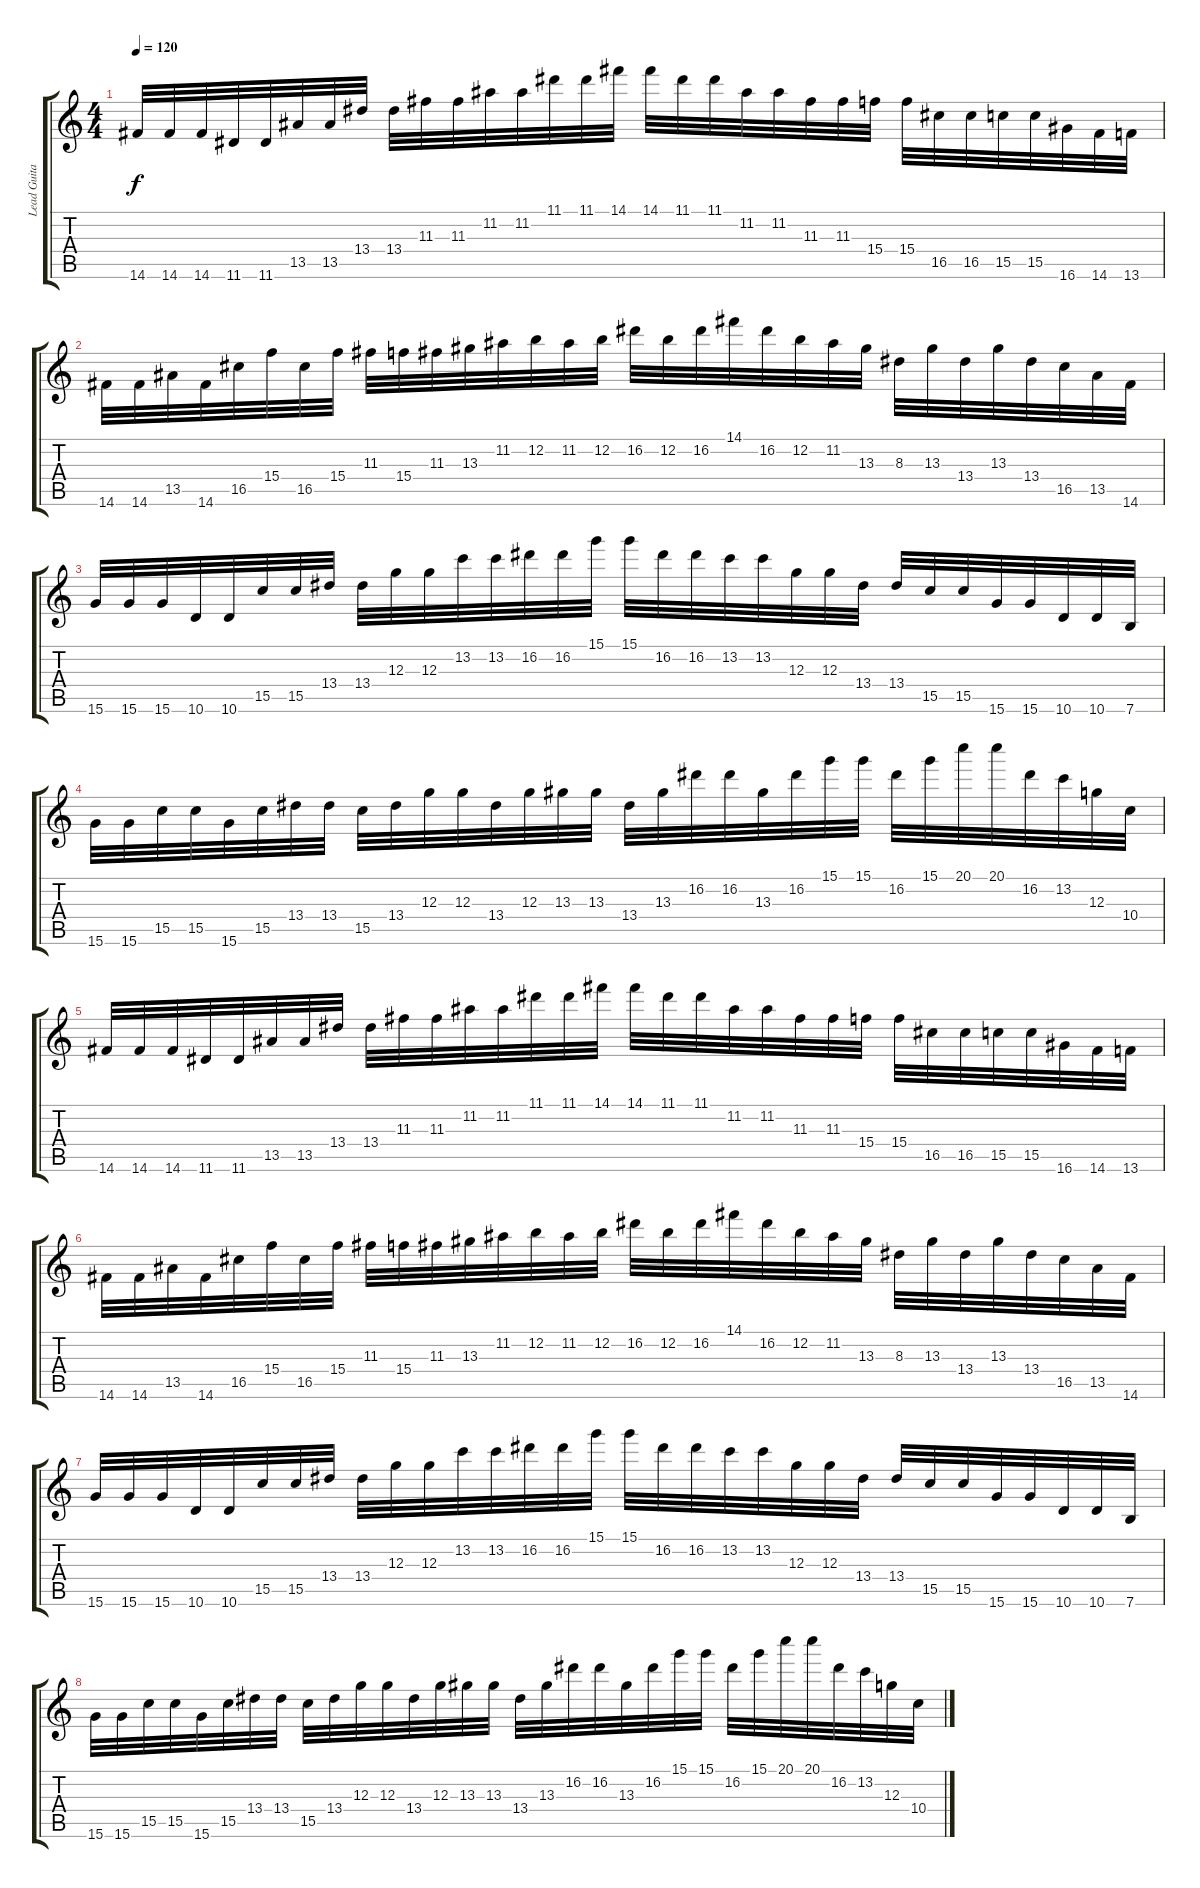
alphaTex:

\track ("Lead Guitars" "Lead Guita") {instrument overdrivenguitar}
\staff {score tabs}
\tuning (E4 B3 G3 D3 A2 E2) {hide}
\ts (4 4)
\tempo 120
\clef g2
\ks c
14.6.32{dy f} 14.6.32 14.6.32 11.6.32 11.6.32 13.5.32 13.5.32 13.4.32 13.4.32 11.3.32 11.3.32 11.2.32 11.2.32 11.1.32 11.1.32 14.1.32 14.1.32 11.1.32 11.1.32 11.2.32 11.2.32 11.3.32 11.3.32 15.4.32 15.4.32 16.5.32 16.5.32 15.5.32 15.5.32 16.6.32 14.6.32 13.6.32 |
14.6.32 14.6.32 13.5.32 14.6.32 16.5.32 15.4.32 16.5.32 15.4.32 11.3.32 15.4.32 11.3.32 13.3.32 11.2.32 12.2.32 11.2.32 12.2.32 16.2.32 12.2.32 16.2.32 14.1.32 16.2.32 12.2.32 11.2.32 13.3.32 8.3.32 13.3.32 13.4.32 13.3.32 13.4.32 16.5.32 13.5.32 14.6.32 |
15.6.32 15.6.32 15.6.32 10.6.32 10.6.32 15.5.32 15.5.32 13.4.32 13.4.32 12.3.32 12.3.32 13.2.32 13.2.32 16.2.32 16.2.32 15.1.32 15.1.32 16.2.32 16.2.32 13.2.32 13.2.32 12.3.32 12.3.32 13.4.32 13.4.32 15.5.32 15.5.32 15.6.32 15.6.32 10.6.32 10.6.32 7.6.32 |
15.6.32 15.6.32 15.5.32 15.5.32 15.6.32 15.5.32 13.4.32 13.4.32 15.5.32 13.4.32 12.3.32 12.3.32 13.4.32 12.3.32 13.3.32 13.3.32 13.4.32 13.3.32 16.2.32 16.2.32 13.3.32 16.2.32 15.1.32 15.1.32 16.2.32 15.1.32 20.1.32 20.1.32 16.2.32 13.2.32 12.3.32 10.4.32 |
14.6.32 14.6.32 14.6.32 11.6.32 11.6.32 13.5.32 13.5.32 13.4.32 13.4.32 11.3.32 11.3.32 11.2.32 11.2.32 11.1.32 11.1.32 14.1.32 14.1.32 11.1.32 11.1.32 11.2.32 11.2.32 11.3.32 11.3.32 15.4.32 15.4.32 16.5.32 16.5.32 15.5.32 15.5.32 16.6.32 14.6.32 13.6.32 |
14.6.32 14.6.32 13.5.32 14.6.32 16.5.32 15.4.32 16.5.32 15.4.32 11.3.32 15.4.32 11.3.32 13.3.32 11.2.32 12.2.32 11.2.32 12.2.32 16.2.32 12.2.32 16.2.32 14.1.32 16.2.32 12.2.32 11.2.32 13.3.32 8.3.32 13.3.32 13.4.32 13.3.32 13.4.32 16.5.32 13.5.32 14.6.32 |
15.6.32 15.6.32 15.6.32 10.6.32 10.6.32 15.5.32 15.5.32 13.4.32 13.4.32 12.3.32 12.3.32 13.2.32 13.2.32 16.2.32 16.2.32 15.1.32 15.1.32 16.2.32 16.2.32 13.2.32 13.2.32 12.3.32 12.3.32 13.4.32 13.4.32 15.5.32 15.5.32 15.6.32 15.6.32 10.6.32 10.6.32 7.6.32 |
15.6.32 15.6.32 15.5.32 15.5.32 15.6.32 15.5.32 13.4.32 13.4.32 15.5.32 13.4.32 12.3.32 12.3.32 13.4.32 12.3.32 13.3.32 13.3.32 13.4.32 13.3.32 16.2.32 16.2.32 13.3.32 16.2.32 15.1.32 15.1.32 16.2.32 15.1.32 20.1.32 20.1.32 16.2.32 13.2.32 12.3.32 10.4.32
